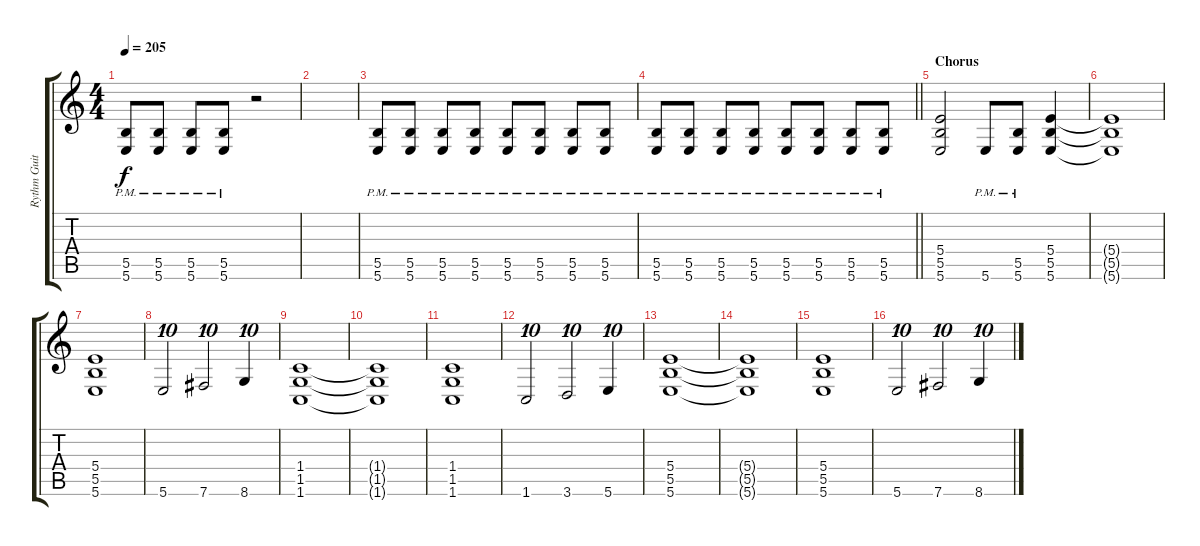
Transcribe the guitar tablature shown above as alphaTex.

\track ("Rythm Guitar" "Rythm Guit") {instrument distortionguitar}
\staff {score tabs}
\tuning (Db4 Ab3 E3 B2 Gb2 B1) {hide}
\ts (4 4)
\tempo 205
\clef g2
\ks c
(5.5{pm} 5.6{pm}).8{dy f balance 0} (5.5{pm} 5.6{pm}).8 (5.5{pm} 5.6{pm}).8 (5.5{pm} 5.6{pm}).8 r.2 |
|
(5.5{pm} 5.6{pm}).8{balance 8} (5.5{pm} 5.6{pm}).8 (5.5{pm} 5.6{pm}).8 (5.5{pm} 5.6{pm}).8 (5.5{pm} 5.6{pm}).8 (5.5{pm} 5.6{pm}).8 (5.5{pm} 5.6{pm}).8 (5.5{pm} 5.6{pm}).8 |
\barLineRight lightlight
(5.5{pm} 5.6{pm}).8 (5.5{pm} 5.6{pm}).8 (5.5{pm} 5.6{pm}).8 (5.5{pm} 5.6{pm}).8 (5.5{pm} 5.6{pm}).8 (5.5{pm} 5.6{pm}).8 (5.5{pm} 5.6{pm}).8 (5.5{pm} 5.6{pm}).8 |
\section ("" "Chorus")
(5.4 5.5 5.6).2 5.6{pm}.8 (5.5{pm} 5.6).8 (5.4 5.5 5.6).4 |
(5.4{t} 5.5{t} 5.6{t}).1 |
(5.4 5.5 5.6).1 |
5.6.2{tu (10 8)} 7.6.2{tu (10 8)} 8.6.4{tu (10 8)} |
(1.4 1.5 1.6).1 |
(1.4{t} 1.5{t} 1.6{t}).1 |
(1.4 1.5 1.6).1 |
1.6.2{tu (10 8)} 3.6.2{tu (10 8)} 5.6.4{tu (10 8)} |
(5.4 5.5 5.6).1 |
(5.4{t} 5.5{t} 5.6{t}).1 |
(5.4 5.5 5.6).1 |
5.6.2{tu (10 8)} 7.6.2{tu (10 8)} 8.6.4{tu (10 8)}
